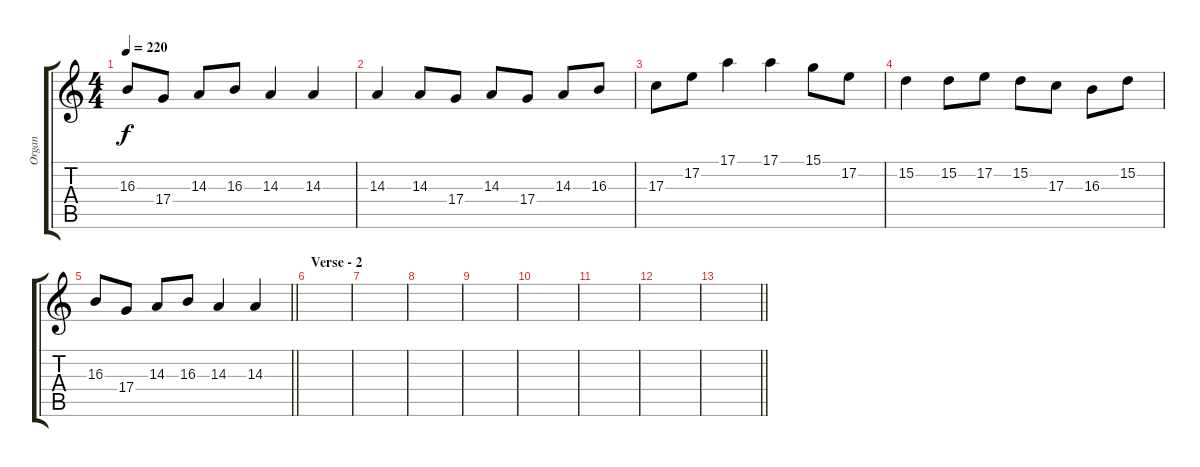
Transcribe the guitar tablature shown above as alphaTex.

\track ("Organ" "Organ") {instrument tenorsax}
\staff {score tabs}
\tuning (E4 B3 G3 D3 A2 E2) {hide}
\ts (4 4)
\tempo 220
\clef g2
\ks c
16.3.8{dy f} 17.4.8 14.3.8 16.3.8 14.3.4 14.3.4 |
14.3.4 14.3.8 17.4.8 14.3.8 17.4.8 14.3.8 16.3.8 |
17.3.8 17.2.8 17.1.4 17.1.4 15.1.8 17.2.8 |
15.2.4 15.2.8 17.2.8 15.2.8 17.3.8 16.3.8 15.2.8 |
\barLineRight lightlight
16.3.8 17.4.8 14.3.8 16.3.8 14.3.4 14.3.4 |
\section ("" "Verse - 2")
|
|
|
|
|
|
|
\barLineRight lightlight
